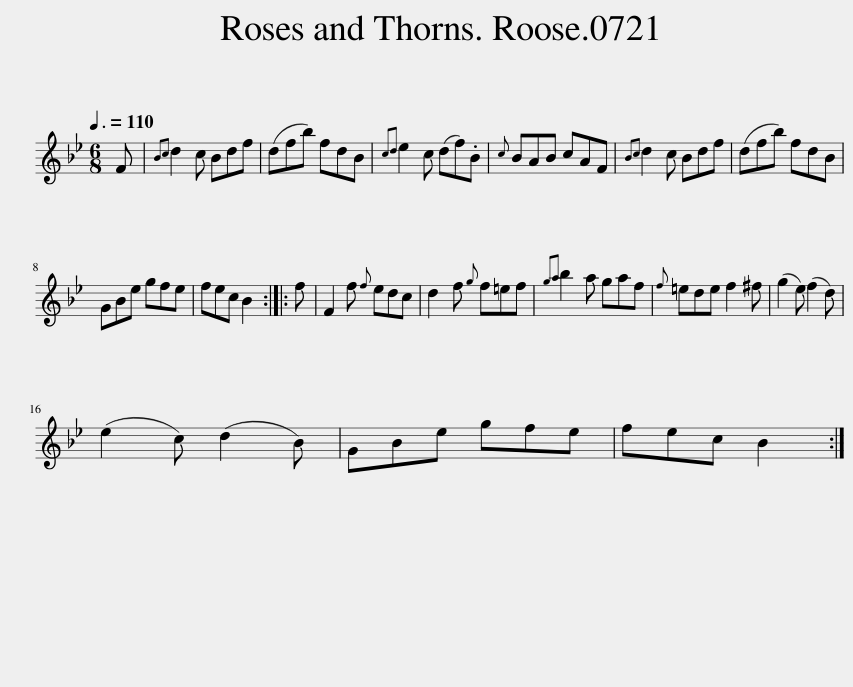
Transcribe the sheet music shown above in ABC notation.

X:1
L:1/8
Q:3/8=110
M:6/8
I:linebreak $
K:Bb
V:1 treble
V:1
 F |{Bc} d2 c Bdf | (dfb) fdB |{cd} e2 c (df).B |{c} BAB cAF | %5
{Bc} d2 c Bdf | (dfb) fdB |$ GBe gfe | fec B2 :: f | %10
 F2 f{f} edc | d2 f{g} f=ef |{ga} b2 a gaf |{f} =ede f2 ^f | (g2 e) (f2 d) |$ %15
 (e2 c) (d2 B) | GBe gfe | fec B2 :| %18
